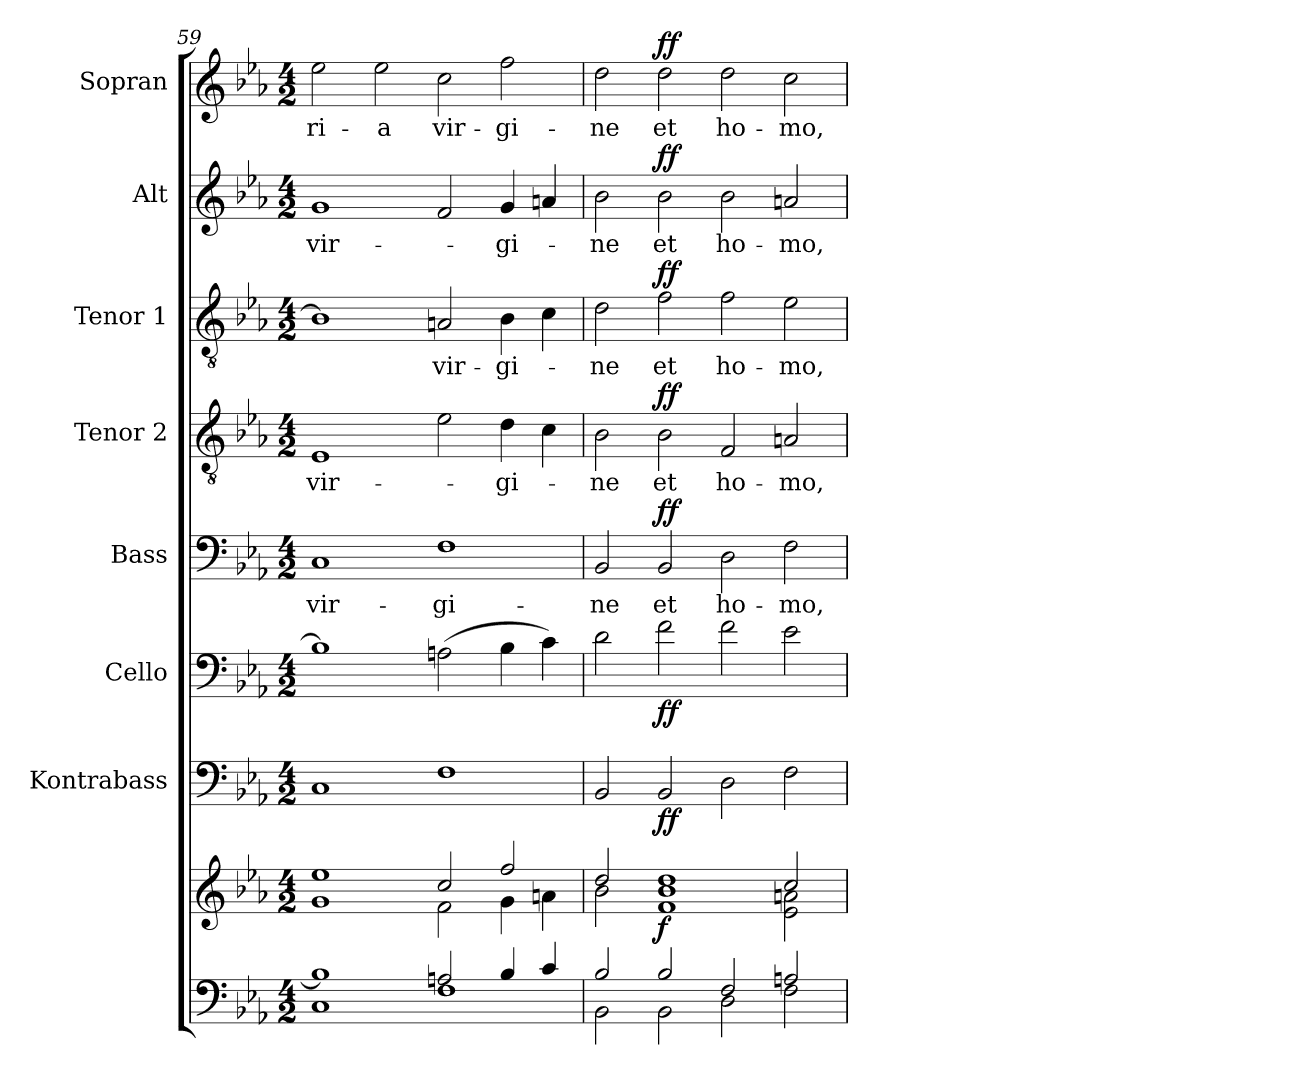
**kern	**kern	**dynam	**kern	**dynam	**kern	**dynam	**kern	**text	**dynam	**kern	**text	**dynam	**kern	**text	**dynam	**kern	**text	**dynam	**kern	**text	**dynam
*part8	*part8	*part8	*part7	*part7	*part6	*part6	*part5	*part5	*part5	*part4	*part4	*part4	*part3	*part3	*part3	*part2	*part2	*part2	*part1	*part1	*part1
*staff9	*staff8	*staff8/9	*staff7	*staff7	*staff6	*staff6	*staff5	*staff5	*staff5	*staff4	*staff4	*staff4	*staff3	*staff3	*staff3	*staff2	*staff2	*staff2	*staff1	*staff1	*staff1
*	*	*	*I"Kontrabass	*	*I"Cello	*	*I"Bass	*	*	*I"Tenor 2	*	*	*I"Tenor 1	*	*	*I"Alt	*	*	*I"Sopran	*	*
*	*	*	*I'Kb.	*	*	*	*I'B.	*	*	*I'T. 2	*	*	*I'T. 1	*	*	*I'A.	*	*	*I'S.	*	*
*clefF4	*clefG2	*	*clefF4	*	*clefF4	*	*clefF4	*	*	*clefGv2	*	*	*clefGv2	*	*	*clefG2	*	*	*clefG2	*	*
*	*	*	*ITrd7c12	*	*	*	*	*	*	*	*	*	*	*	*	*	*	*	*	*	*
*k[b-e-a-]	*k[b-e-a-]	*	*k[b-e-a-]	*	*k[b-e-a-]	*	*k[b-e-a-]	*	*	*k[b-e-a-]	*	*	*k[b-e-a-]	*	*	*k[b-e-a-]	*	*	*k[b-e-a-]	*	*
*E-:	*E-:	*	*E-:	*	*E-:	*	*E-:	*	*	*E-:	*	*	*E-:	*	*	*E-:	*	*	*E-:	*	*
*M4/2	*M4/2	*	*M4/2	*	*M4/2	*	*M4/2	*	*	*M4/2	*	*	*M4/2	*	*	*M4/2	*	*	*M4/2	*	*
=59	=59	=59	=59	=59	=59	=59	=59	=59	=59	=59	=59	=59	=59	=59	=59	=59	=59	=59	=59	=59	=59
*^	*^	*	*	*	*	*	*	*	*	*	*	*	*	*	*	*	*	*	*	*	*
!	!	!	!	!	!	!	!	!	!	!LO:LY:b	!	!	!LO:LY:b	!	!	!	!	!	!LO:LY:b	!	!	!LO:LY:b	!
1B-]	1C	1ee-	1g	.	1CC	.	1B-]	.	1C	vir-	.	1E-	vir-	.	1B-]	.	.	1g	vir-	.	2ee-\	-ri-	.
!	!	!	!	!	!	!	!	!	!	!	!	!	!	!	!	!	!	!	!	!	!	!LO:LY:b	!
.	.	.	.	.	.	.	.	.	.	.	.	.	.	.	.	.	.	.	.	.	2ee-\	-a	.
!	!	!	!	!	!	!	!	!	!	!LO:LY:b	!	!	!	!	!	!LO:LY:b	!	!	!	!	!	!LO:LY:b	!
2An/	1F	2cc/	2f\	.	1FF	.	(>2An\	.	1F	-gi-	.	2e-\	.	.	2An/	vir-	.	2f/	.	.	2cc\	vir-	.
!	!	!	!	!	!	!	!	!	!	!	!	!	!LO:LY:b	!	!	!LO:LY:b	!	!	!LO:LY:b	!	!	!LO:LY:b	!
4B-/	.	2ff/	4g\	.	.	.	4B-\	.	.	.	.	4d\	-gi-	.	4B-\	-gi-	.	4g/	-gi-	.	2ff\	-gi-	.
4c/	.	.	4an\	.	.	.	4c\)	.	.	.	.	4c\	.	.	4c\	.	.	4an/	.	.	.	.	.
=60	=60	=60	=60	=60	=60	=60	=60	=60	=60	=60	=60	=60	=60	=60	=60	=60	=60	=60	=60	=60	=60	=60	=60
!	!	!	!	!	!	!	!	!	!	!LO:LY:b	!	!	!LO:LY:b	!	!	!LO:LY:b	!	!	!LO:LY:b	!	!	!LO:LY:b	!
2B-/	2BB-\	2dd/	2b-\	.	2BBB-/	.	2d\	.	2BB-/	-ne	.	2B-\	-ne	.	2d\	-ne	.	2b-\	-ne	.	2dd\	-ne	.
!	!	!	!	!LO:DY:b	!	!LO:DY:b	!	!LO:DY:b	!	!LO:LY:b	!LO:DY:a	!	!LO:LY:b	!LO:DY:a	!	!LO:LY:b	!LO:DY:a	!	!LO:LY:b	!LO:DY:a	!	!LO:LY:b	!LO:DY:a
2B-/	2BB-\	1dd	1f 1b-	f	2BBB-/	ff	2f\	ff	2BB-/	et	ff	2B-\	et	ff	2f\	et	ff	2b-\	et	ff	2dd\	et	ff
!	!	!	!	!	!	!	!	!	!	!LO:LY:b	!	!	!LO:LY:b	!	!	!LO:LY:b	!	!	!LO:LY:b	!	!	!LO:LY:b	!
2F/	2D\	.	.	.	2DD\	.	2f\	.	2D\	ho-	.	2F/	ho-	.	2f\	ho-	.	2b-\	ho-	.	2dd\	ho-	.
!	!	!	!	!	!	!	!	!	!	!LO:LY:b	!	!	!LO:LY:b	!	!	!LO:LY:b	!	!	!LO:LY:b	!	!	!LO:LY:b	!
2An/	2F\	2cc/	2e-\ 2an\	.	2FF\	.	2e-\	.	2F\	-mo,	.	2An/	-mo,	.	2e-\	-mo,	.	2an/	-mo,	.	2cc\	-mo,	.
*v	*v	*	*	*	*	*	*	*	*	*	*	*	*	*	*	*	*	*	*	*	*	*	*
*	*v	*v	*	*	*	*	*	*	*	*	*	*	*	*	*	*	*	*	*	*	*	*
=	=	=	=	=	=	=	=	=	=	=	=	=	=	=	=	=	=	=	=	=	=
*-	*-	*-	*-	*-	*-	*-	*-	*-	*-	*-	*-	*-	*-	*-	*-	*-	*-	*-	*-	*-	*-
